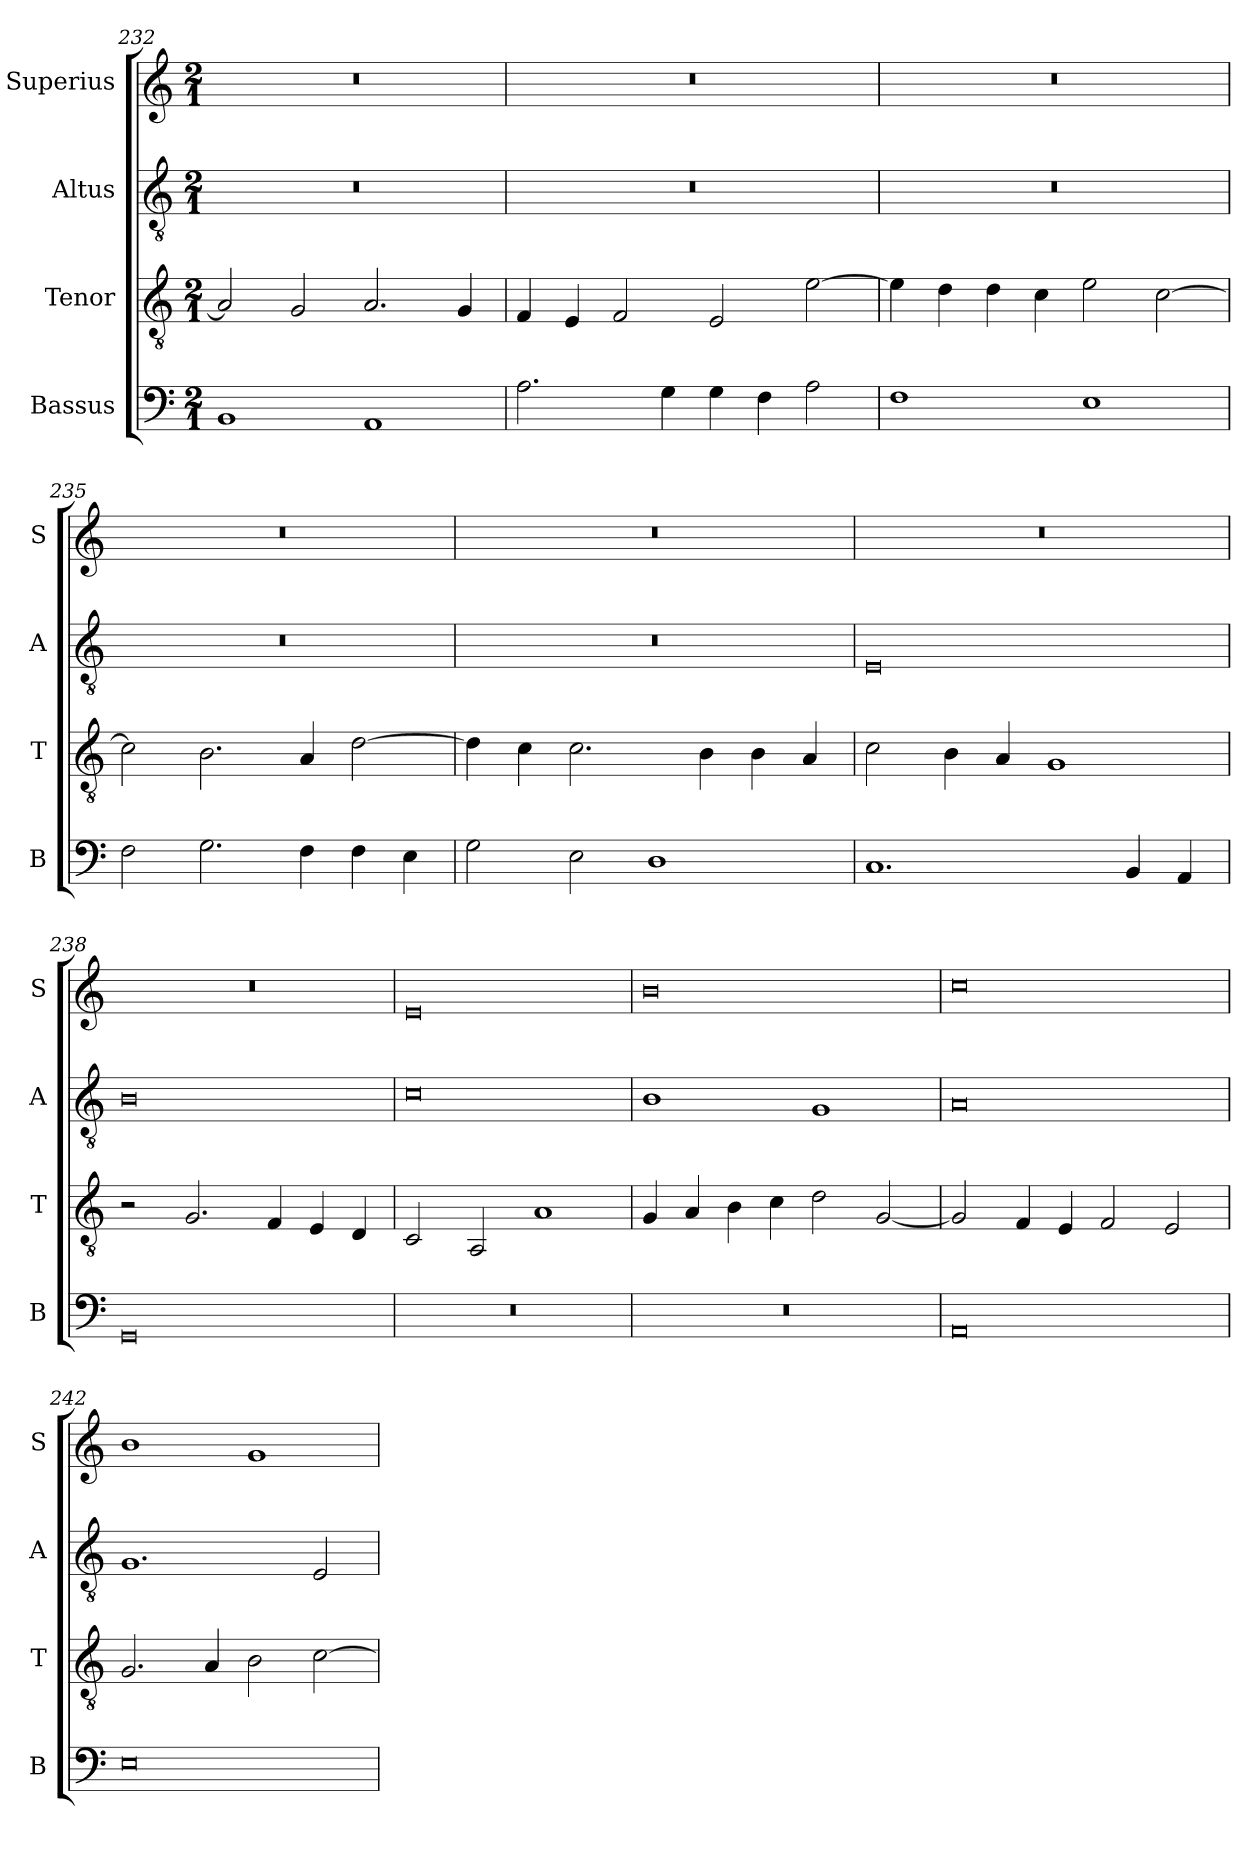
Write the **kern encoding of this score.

**kern	**kern	**kern	**kern
*part4	*part3	*part2	*part1
*staff4	*staff3	*staff2	*staff1
*I"Bassus	*I"Tenor	*I"Altus	*I"Superius
*I'B	*I'T	*I'A	*I'S
*clefF4	*clefGv2	*clefGv2	*clefG2
*k[]	*k[]	*k[]	*k[]
*M2/1	*M2/1	*M2/1	*M2/1
=232	=232	=232	=232
1BB	2A/]	0r	0r
.	2G/	.	.
1AA	2.A/	.	.
.	4G/	.	.
=233	=233	=233	=233
2.A\	4F/	0r	0r
.	4E/	.	.
.	2F/	.	.
4G\	.	.	.
4G\	2E/	.	.
4F\	.	.	.
2A\	[2e\	.	.
=234	=234	=234	=234
1F	4e\]	0r	0r
.	4d\	.	.
.	4d\	.	.
.	4c\	.	.
1E	2e\	.	.
.	[2c\	.	.
=235	=235	=235	=235
2F\	2c\]	0r	0r
2.G\	2.B\	.	.
4F\	4A/	.	.
4F\	[2d\	.	.
4E\	.	.	.
=236	=236	=236	=236
2G\	4d\]	0r	0r
.	4c\	.	.
2E\	2.c\	.	.
1D	.	.	.
.	4B\	.	.
.	4B\	.	.
.	4A/	.	.
=237	=237	=237	=237
1.C	2c\	0E	0r
.	4B\	.	.
.	4A/	.	.
.	1G	.	.
4BB/	.	.	.
4AA/	.	.	.
=238	=238	=238	=238
0GG	2r	0B	0r
.	2.G/	.	.
.	4F/	.	.
.	4E/	.	.
.	4D/	.	.
=239	=239	=239	=239
0r	2C/	0c	0e
.	2AA/	.	.
.	1A	.	.
=240	=240	=240	=240
0r	4G/	1B	0b
.	4A/	.	.
.	4B\	.	.
.	4c\	.	.
.	2d\	1G	.
.	[2G/	.	.
=241	=241	=241	=241
0AA	2G/]	0A	0cc
.	4F/	.	.
.	4E/	.	.
.	2F/	.	.
.	2E/	.	.
=242	=242	=242	=242
0E	2.G/	1.G	1b
.	4A/	.	.
.	2B\	.	1g
.	[2c\	2E/	.
=	=	=	=
*-	*-	*-	*-
